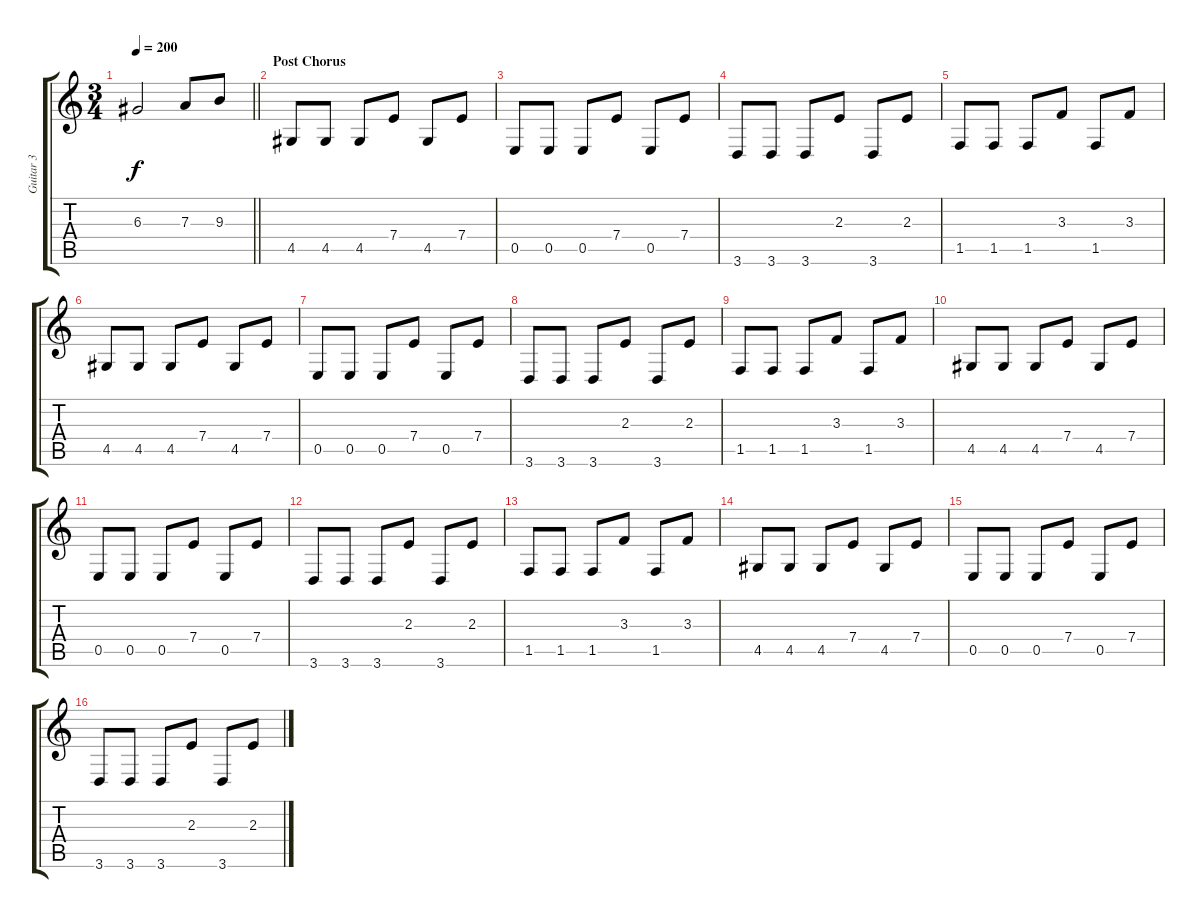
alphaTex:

\track ("Guitar 3" "Guitar 3") {instrument distortionguitar}
\staff {score tabs}
\tuning (B3 Gb3 D3 A2 E2 B1) {hide}
\ts (3 4)
\tempo 200
\clef g2
\barLineRight lightlight
\ks c
6.3.2{dy f} 7.3.8 9.3.8 |
\section ("" "Post Chorus")
4.5.8{balance 16} 4.5.8 4.5.8 7.4.8 4.5.8 7.4.8 |
0.5.8 0.5.8 0.5.8 7.4.8 0.5.8 7.4.8 |
3.6.8 3.6.8 3.6.8 2.3.8 3.6.8 2.3.8 |
1.5.8 1.5.8 1.5.8 3.3.8 1.5.8 3.3.8 |
4.5.8 4.5.8 4.5.8 7.4.8 4.5.8 7.4.8 |
0.5.8 0.5.8 0.5.8 7.4.8 0.5.8 7.4.8 |
3.6.8 3.6.8 3.6.8 2.3.8 3.6.8 2.3.8 |
1.5.8 1.5.8 1.5.8 3.3.8 1.5.8 3.3.8 |
4.5.8 4.5.8 4.5.8 7.4.8 4.5.8 7.4.8 |
0.5.8 0.5.8 0.5.8 7.4.8 0.5.8 7.4.8 |
3.6.8 3.6.8 3.6.8 2.3.8 3.6.8 2.3.8 |
1.5.8 1.5.8 1.5.8 3.3.8 1.5.8 3.3.8 |
4.5.8 4.5.8 4.5.8 7.4.8 4.5.8 7.4.8 |
0.5.8 0.5.8 0.5.8 7.4.8 0.5.8 7.4.8 |
3.6.8 3.6.8 3.6.8 2.3.8 3.6.8 2.3.8
